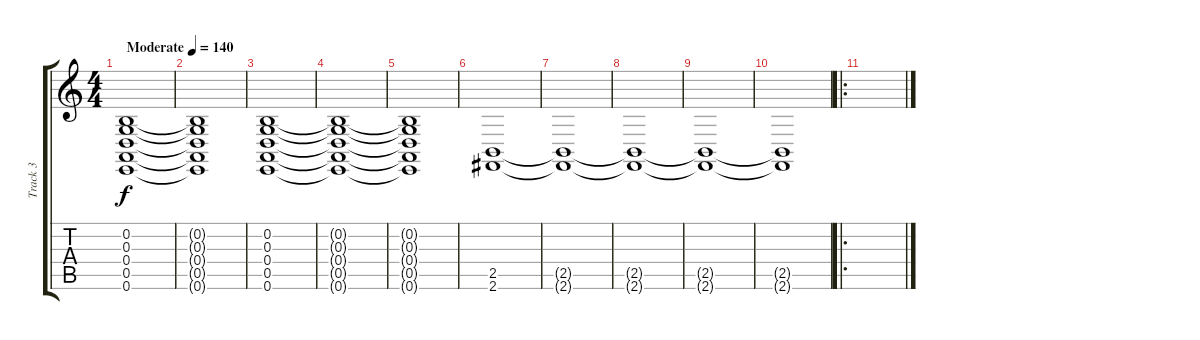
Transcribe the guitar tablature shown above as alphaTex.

\track ("Track 3" "Track 3") {instrument seashore}
\staff {score tabs}
\tuning (E4 B3 G3 D3 A2 E2) {hide}
\ts (4 4)
\tempo (140 "Moderate")
\clef g2
\ks c
(0.2 0.3 0.4 0.5 0.6).1{dy f instrument seashore} |
(0.2{t} 0.3{t} 0.4{t} 0.5{t} 0.6{t}).1 |
(0.2 0.3 0.4 0.5 0.6).1 |
(0.2{t} 0.3{t} 0.4{t} 0.5{t} 0.6{t}).1 |
(0.2{t} 0.3{t} 0.4{t} 0.5{t} 0.6{t}).1 |
(2.5 2.6).1 |
(2.5{t} 2.6{t}).1 |
(2.5{t} 2.6{t}).1 |
(2.5{t} 2.6{t}).1 |
(2.5{t} 2.6{t}).1 |
\ro
